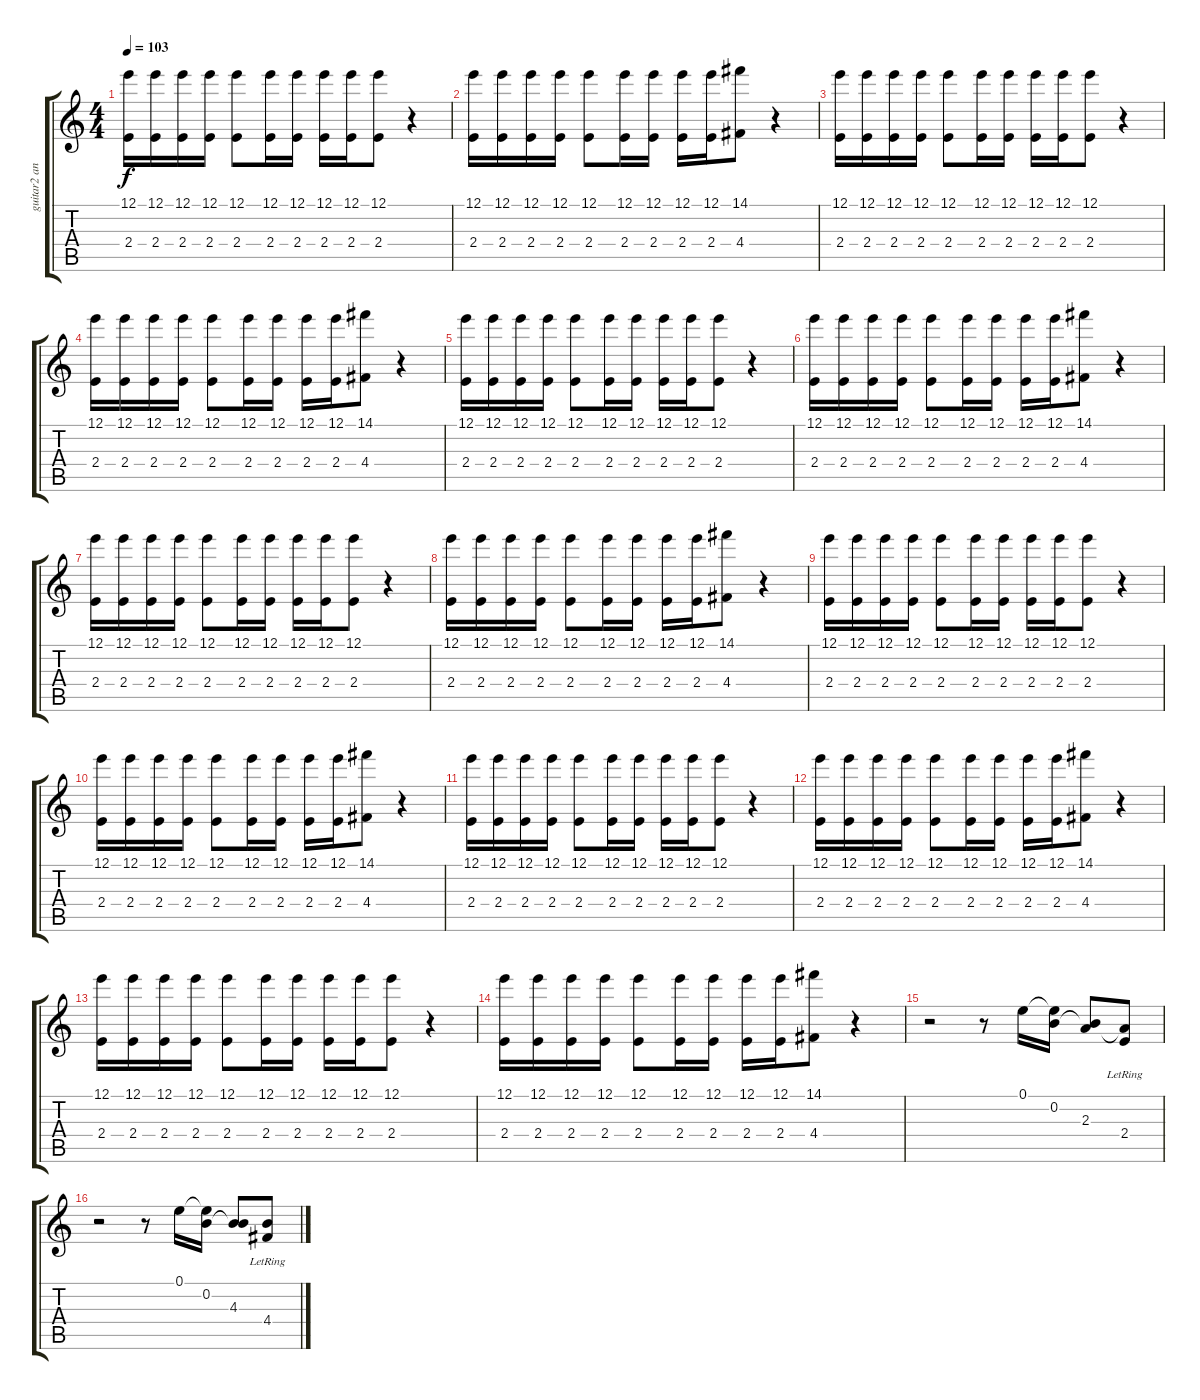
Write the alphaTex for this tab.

\track ("guitar2 and vocal2" "guitar2 an") {instrument acousticguitarsteel}
\staff {score tabs}
\tuning (E4 B3 G3 D3 A2 E2) {hide}
\ts (4 4)
\tempo 103
\clef g2
\ks c
(12.1 2.4).16{dy f} (12.1 2.4).16 (12.1 2.4).16 (12.1 2.4).16 (12.1 2.4).8 (12.1 2.4).16 (12.1 2.4).16 (12.1 2.4).16 (12.1 2.4).16 (12.1 2.4).8 r.4 |
(12.1 2.4).16 (12.1 2.4).16 (12.1 2.4).16 (12.1 2.4).16 (12.1 2.4).8 (12.1 2.4).16 (12.1 2.4).16 (12.1 2.4).16 (12.1 2.4).16 (14.1 4.4).8 r.4 |
(12.1 2.4).16 (12.1 2.4).16 (12.1 2.4).16 (12.1 2.4).16 (12.1 2.4).8 (12.1 2.4).16 (12.1 2.4).16 (12.1 2.4).16 (12.1 2.4).16 (12.1 2.4).8 r.4 |
(12.1 2.4).16 (12.1 2.4).16 (12.1 2.4).16 (12.1 2.4).16 (12.1 2.4).8 (12.1 2.4).16 (12.1 2.4).16 (12.1 2.4).16 (12.1 2.4).16 (14.1 4.4).8 r.4 |
(12.1 2.4).16 (12.1 2.4).16 (12.1 2.4).16 (12.1 2.4).16 (12.1 2.4).8 (12.1 2.4).16 (12.1 2.4).16 (12.1 2.4).16 (12.1 2.4).16 (12.1 2.4).8 r.4 |
(12.1 2.4).16 (12.1 2.4).16 (12.1 2.4).16 (12.1 2.4).16 (12.1 2.4).8 (12.1 2.4).16 (12.1 2.4).16 (12.1 2.4).16 (12.1 2.4).16 (14.1 4.4).8 r.4 |
(12.1 2.4).16 (12.1 2.4).16 (12.1 2.4).16 (12.1 2.4).16 (12.1 2.4).8 (12.1 2.4).16 (12.1 2.4).16 (12.1 2.4).16 (12.1 2.4).16 (12.1 2.4).8 r.4 |
(12.1 2.4).16 (12.1 2.4).16 (12.1 2.4).16 (12.1 2.4).16 (12.1 2.4).8 (12.1 2.4).16 (12.1 2.4).16 (12.1 2.4).16 (12.1 2.4).16 (14.1 4.4).8 r.4 |
(12.1 2.4).16 (12.1 2.4).16 (12.1 2.4).16 (12.1 2.4).16 (12.1 2.4).8 (12.1 2.4).16 (12.1 2.4).16 (12.1 2.4).16 (12.1 2.4).16 (12.1 2.4).8 r.4 |
(12.1 2.4).16 (12.1 2.4).16 (12.1 2.4).16 (12.1 2.4).16 (12.1 2.4).8 (12.1 2.4).16 (12.1 2.4).16 (12.1 2.4).16 (12.1 2.4).16 (14.1 4.4).8 r.4 |
(12.1 2.4).16 (12.1 2.4).16 (12.1 2.4).16 (12.1 2.4).16 (12.1 2.4).8 (12.1 2.4).16 (12.1 2.4).16 (12.1 2.4).16 (12.1 2.4).16 (12.1 2.4).8 r.4 |
(12.1 2.4).16 (12.1 2.4).16 (12.1 2.4).16 (12.1 2.4).16 (12.1 2.4).8 (12.1 2.4).16 (12.1 2.4).16 (12.1 2.4).16 (12.1 2.4).16 (14.1 4.4).8 r.4 |
(12.1 2.4).16 (12.1 2.4).16 (12.1 2.4).16 (12.1 2.4).16 (12.1 2.4).8 (12.1 2.4).16 (12.1 2.4).16 (12.1 2.4).16 (12.1 2.4).16 (12.1 2.4).8 r.4 |
(12.1 2.4).16 (12.1 2.4).16 (12.1 2.4).16 (12.1 2.4).16 (12.1 2.4).8 (12.1 2.4).16 (12.1 2.4).16 (12.1 2.4).16 (12.1 2.4).16 (14.1 4.4).8 r.4 |
r.2 r.8 0.1.16{volume 12 instrument acousticguitarsteel} (0.1{t} 0.2).16 (0.2{t} 2.3).8 (2.3{t} 2.4{lr}).8 |
r.2 r.8 0.1.16 (0.1{t} 0.2).16 (0.2{t} 4.3).8 (4.3{t} 4.4{lr}).8
